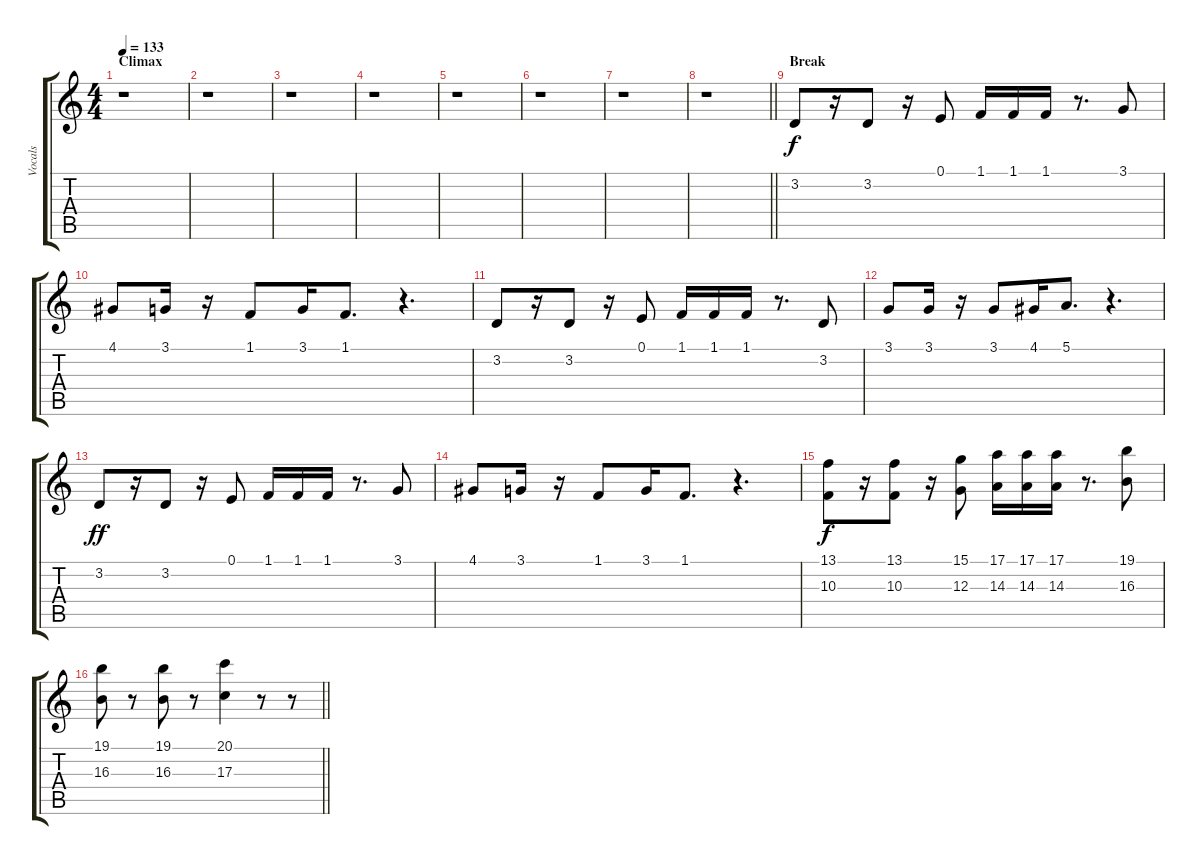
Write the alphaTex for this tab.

\track ("Vocals" "Vocals") {instrument lead6voice}
\staff {score tabs}
\tuning (E4 B3 G3 D3 A2 E2) {hide}
\ts (4 4)
\section ("" "Climax")
\tempo 133
\clef g2
\ks c
r.1{dy f} |
r.1 |
r.1 |
r.1 |
r.1 |
r.1 |
r.1 |
\barLineRight lightlight
r.1 |
\section ("" "Break")
3.2.8 r.16 3.2.8 r.16 0.1.8 1.1.16 1.1.16 1.1.16 r.8{d} 3.1.8 |
4.1.8 3.1.16 r.16 1.1.8 3.1.16 1.1.8{d} r.4{d} |
3.2.8 r.16 3.2.8 r.16 0.1.8 1.1.16 1.1.16 1.1.16 r.8{d} 3.2.8 |
3.1.8 3.1.16 r.16 3.1.8 4.1.16 5.1.8{d} r.4{d} |
3.2.8{dy ff} r.16 3.2.8 r.16 0.1.8 1.1.16 1.1.16 1.1.16 r.8{d} 3.1.8 |
4.1.8 3.1.16 r.16 1.1.8 3.1.16 1.1.8{d} r.4{d} |
(13.1 10.3).8{dy f} r.16 (13.1 10.3).8 r.16 (15.1 12.3).8 (17.1 14.3).16 (17.1 14.3).16 (17.1 14.3).16 r.8{d} (19.1 16.3).8 |
\barLineRight lightlight
(19.1 16.3).8 r.8 (19.1 16.3).8 r.8 (20.1 17.3).4 r.8 r.8
